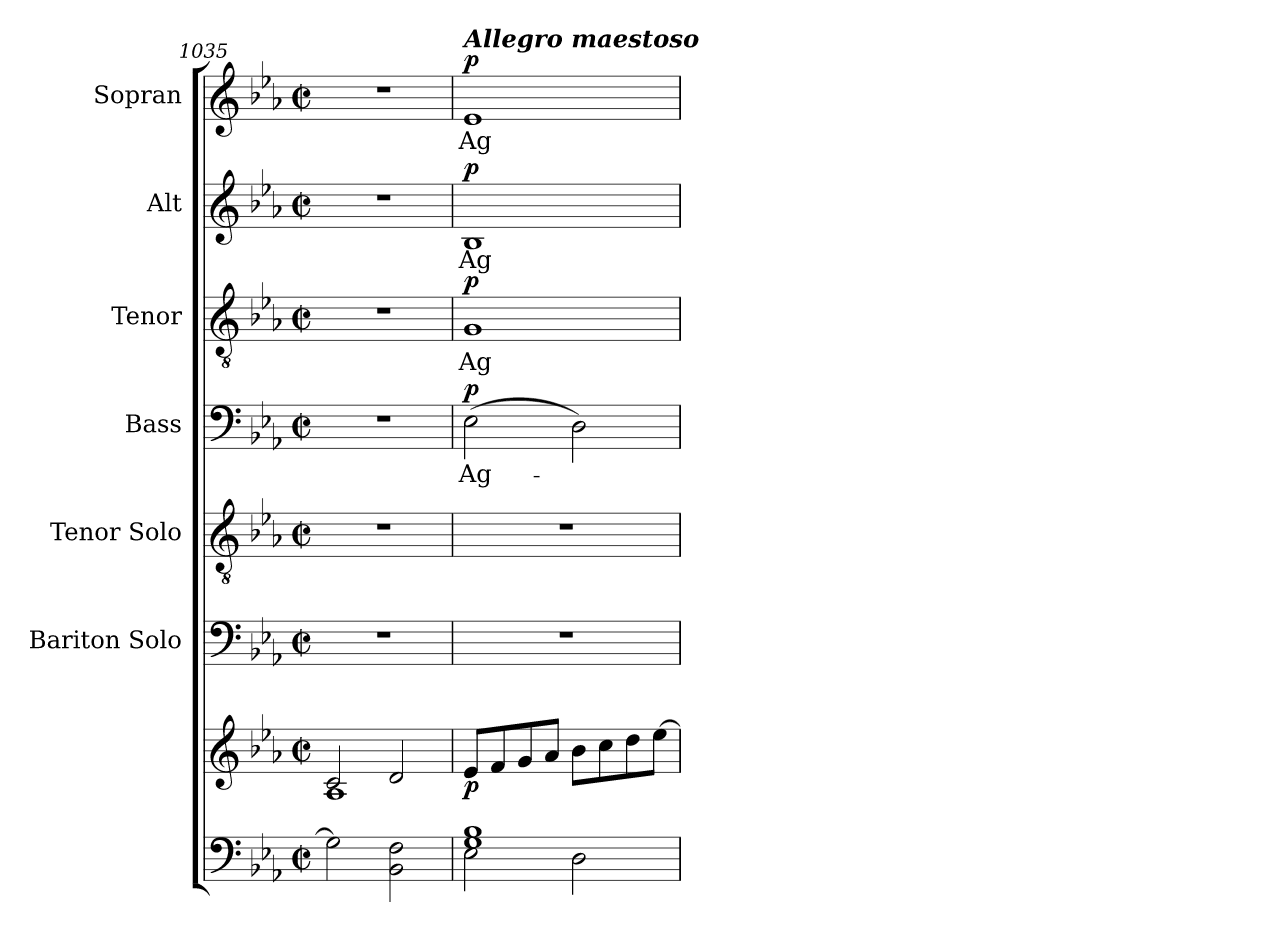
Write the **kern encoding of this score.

**kern	**kern	**dynam	**kern	**kern	**kern	**text	**dynam	**kern	**text	**dynam	**kern	**text	**dynam	**kern	**text	**dynam
*part7	*part7	*part7	*part6	*part5	*part4	*part4	*part4	*part3	*part3	*part3	*part2	*part2	*part2	*part1	*part1	*part1
*staff8	*staff7	*staff7/8	*staff6	*staff5	*staff4	*staff4	*staff4	*staff3	*staff3	*staff3	*staff2	*staff2	*staff2	*staff1	*staff1	*staff1
*	*	*	*I"Bariton Solo	*I"Tenor Solo	*I"Bass	*	*	*I"Tenor	*	*	*I"Alt	*	*	*I"Sopran	*	*
*	*	*	*	*	*I'B.	*	*	*I'T.	*	*	*I'A.	*	*	*I'S.	*	*
*clefF4	*clefG2	*	*clefF4	*clefGv2	*clefF4	*	*	*clefGv2	*	*	*clefG2	*	*	*clefG2	*	*
*k[b-e-a-]	*k[b-e-a-]	*	*k[b-e-a-]	*k[b-e-a-]	*k[b-e-a-]	*	*	*k[b-e-a-]	*	*	*k[b-e-a-]	*	*	*k[b-e-a-]	*	*
*E-:	*E-:	*	*E-:	*E-:	*E-:	*	*	*E-:	*	*	*E-:	*	*	*E-:	*	*
*M2/2	*M2/2	*	*M2/2	*M2/2	*M2/2	*	*	*M2/2	*	*	*M2/2	*	*	*M2/2	*	*
*met(c|)	*met(c|)	*	*met(c|)	*met(c|)	*met(c|)	*	*	*met(c|)	*	*	*met(c|)	*	*	*met(c|)	*	*
=1035	=1035	=1035	=1035	=1035	=1035	=1035	=1035	=1035	=1035	=1035	=1035	=1035	=1035	=1035	=1035	=1035
*	*^	*	*	*	*	*	*	*	*	*	*	*	*	*	*	*
2G\]	2c/	1A-	.	1r	1r	1r	.	.	1r	.	.	1r	.	.	1r	.	.
2BB-\ 2F\	2d/	.	.	.	.	.	.	.	.	.	.	.	.	.	.	.	.
*	*v	*v	*	*	*	*	*	*	*	*	*	*	*	*	*	*	*
=1036	=1036	=1036	=1036	=1036	=1036	=1036	=1036	=1036	=1036	=1036	=1036	=1036	=1036	=1036	=1036	=1036
*^	*	*	*	*	*	*	*	*	*	*	*	*	*	*	*	*
!	!	!	!	!	!	!	!	!	!	!	!	!	!	!	!LO:TX:a:Bi:t=Allegro maestoso	!	!
!	!	!	!LO:DY:b	!	!	!	!LO:LY:b	!LO:DY:a	!	!LO:LY:b	!LO:DY:a	!	!LO:LY:b	!LO:DY:a	!	!LO:LY:b	!LO:DY:b
1G 1B-	2E-\	8e-/L	p	1r	1r	(>2E-\	Ag-	p	1G	Ag-	p	1B-	Ag-	p	1e-	Ag-	p
.	.	8f/	.	.	.	.	.	.	.	.	.	.	.	.	.	.	.
.	.	8g/	.	.	.	.	.	.	.	.	.	.	.	.	.	.	.
.	.	8a-/J	.	.	.	.	.	.	.	.	.	.	.	.	.	.	.
.	2D\	8b-\L	.	.	.	2D\)	.	.	.	.	.	.	.	.	.	.	.
.	.	8cc\	.	.	.	.	.	.	.	.	.	.	.	.	.	.	.
.	.	8dd\	.	.	.	.	.	.	.	.	.	.	.	.	.	.	.
.	.	[8ee-\J	.	.	.	.	.	.	.	.	.	.	.	.	.	.	.
*v	*v	*	*	*	*	*	*	*	*	*	*	*	*	*	*	*	*
=	=	=	=	=	=	=	=	=	=	=	=	=	=	=	=	=
*-	*-	*-	*-	*-	*-	*-	*-	*-	*-	*-	*-	*-	*-	*-	*-	*-
